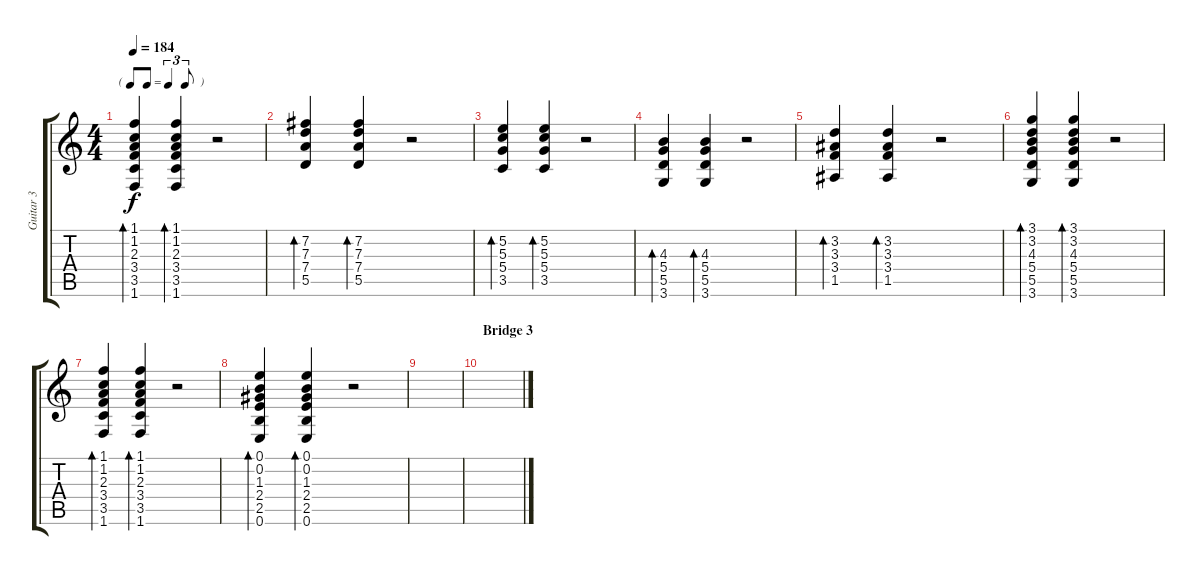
\track ("Guitar 3" "Guitar 3") {instrument acousticguitarsteel}
\staff {score tabs}
\tuning (E4 B3 G3 D3 A2 E2) {hide}
\ts (4 4)
\tf triplet8th
\tempo 184
\clef g2
\ks c
(1.1 1.2 2.3 3.4 3.5 1.6).4{bd 60 dy f} (1.1 1.2 2.3 3.4 3.5 1.6).4{bd 60} r.2 |
(7.2 7.3 7.4 5.5).4{bd 120} (7.2 7.3 7.4 5.5).4{bd 120} r.2 |
(5.2 5.3 5.4 3.5).4{bd 120} (5.2 5.3 5.4 3.5).4{bd 120} r.2 |
(4.3 5.4 5.5 3.6).4{bd 120} (4.3 5.4 5.5 3.6).4{bd 120} r.2 |
(3.2 3.3 3.4 1.5).4{bd 120} (3.2 3.3 3.4 1.5).4{bd 120} r.2 |
(3.1 3.2 4.3 5.4 5.5 3.6).4{bd 60} (3.1 3.2 4.3 5.4 5.5 3.6).4{bd 60} r.2 |
(1.1 1.2 2.3 3.4 3.5 1.6).4{bd 60} (1.1 1.2 2.3 3.4 3.5 1.6).4{bd 60} r.2 |
(0.1 0.2 1.3 2.4 2.5 0.6).4{bd 60} (0.1 0.2 1.3 2.4 2.5 0.6).4{bd 60} r.2 |
|
\section ("" "Bridge 3")
